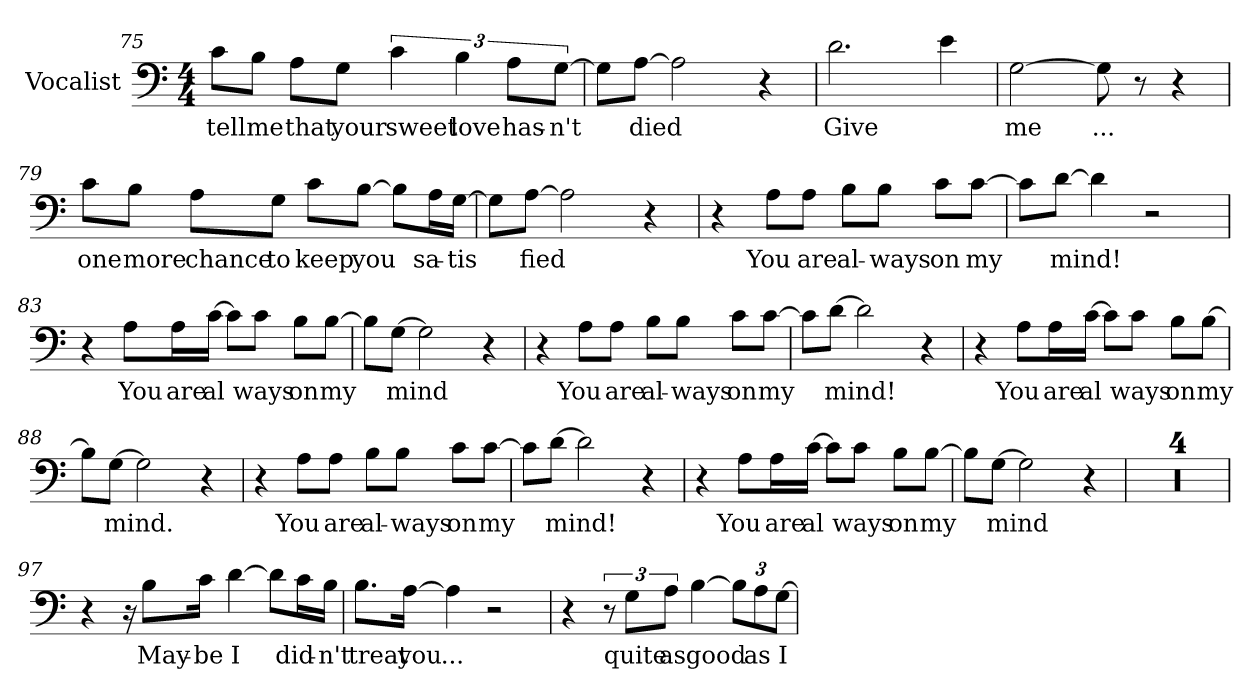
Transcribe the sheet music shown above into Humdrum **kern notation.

**kern	**text
*part1	*part1
*staff1	*staff1
*I"Vocalist	*
*clefF4	*
*M4/4	*
=75	=75
8c\L	tell
8B\J	me
8A\L	that
8G\J	your
6c	sweet
6B	love
12A\L	has-
[12G\J	-n't
=76	=76
8G\L]	_
[8A\J	died
2A]	_
4r	.
=77	=77
2.d	Give
4e	_
=78	=78
[2G	me
8G]	...
8r	.
4r	.
=79	=79
8c\L	one
8B\J	more
8A\L	chance
8G\J	to
8c\L	keep
[8B\J	you
8B\L]	_
16A\L	sa-
[16G\JJ	-tis
=80	=80
8G\L]	_
[8A\J	fied
2A]	_
4r	.
=81	=81
4r	.
8A\L	You
8A\J	are
8B\L	al-
8B\J	-ways
8c\L	on
[8c\J	my
=82	=82
8c\L]	_
[8d\J	mind!
4d]	_
2r	.
=83	=83
4r	.
8A\L	You
16A\L	are
[16c\JJ	al-
8c\L]	_
8c\J	-ways
8B\L	on
[8B\J	my
=84	=84
8B\L]	_
[8G\J	mind
2G]	_
4r	.
=85	=85
4r	.
8A\L	You
8A\J	are
8B\L	al-
8B\J	-ways
8c\L	on
[8c\J	my
=86	=86
8c\L]	_
[8d\J	mind!
2d]	_
4r	.
=87	=87
4r	.
8A\L	You
16A\L	are
[16c\JJ	al
8c\L]	_
8c\J	ways
8B\L	on
[8B\J	my
=88	=88
8B\L]	_
[8G\J	mind.
2G]	_
4r	.
=89	=89
4r	.
8A\L	You
8A\J	are
8B\L	al-
8B\J	-ways
8c\L	on
[8c\J	my
=90	=90
8c\L]	_
[8d\J	mind!
2d]	_
4r	.
=91	=91
4r	.
8A\L	You
16A\L	are
[16c\JJ	al
8c\L]	_
8c\J	ways
8B\L	on
[8B\J	my
=92	=92
8B\L]	_
[8G\J	mind
2G]	_
4r	.
=93	=93
1r	.
=94	=94
1r	.
=95	=95
1r	.
=96	=96
1r	.
=97	=97
4r	.
16r	.
8B\L	May-
16c\Jk	-be
[4d	I
8d\L]	_
16c\L	did-
16B\JJ	-n't
=98	=98
8.B\L	treat
[16A\Jk	you
4A]	...
2r	.
=99	=99
4r	.
12r	.
12G\L	quite
12A\J	as
[4B	good
12B\L]	_
12A\	as
[12G\J	I
=	=
*-	*-
